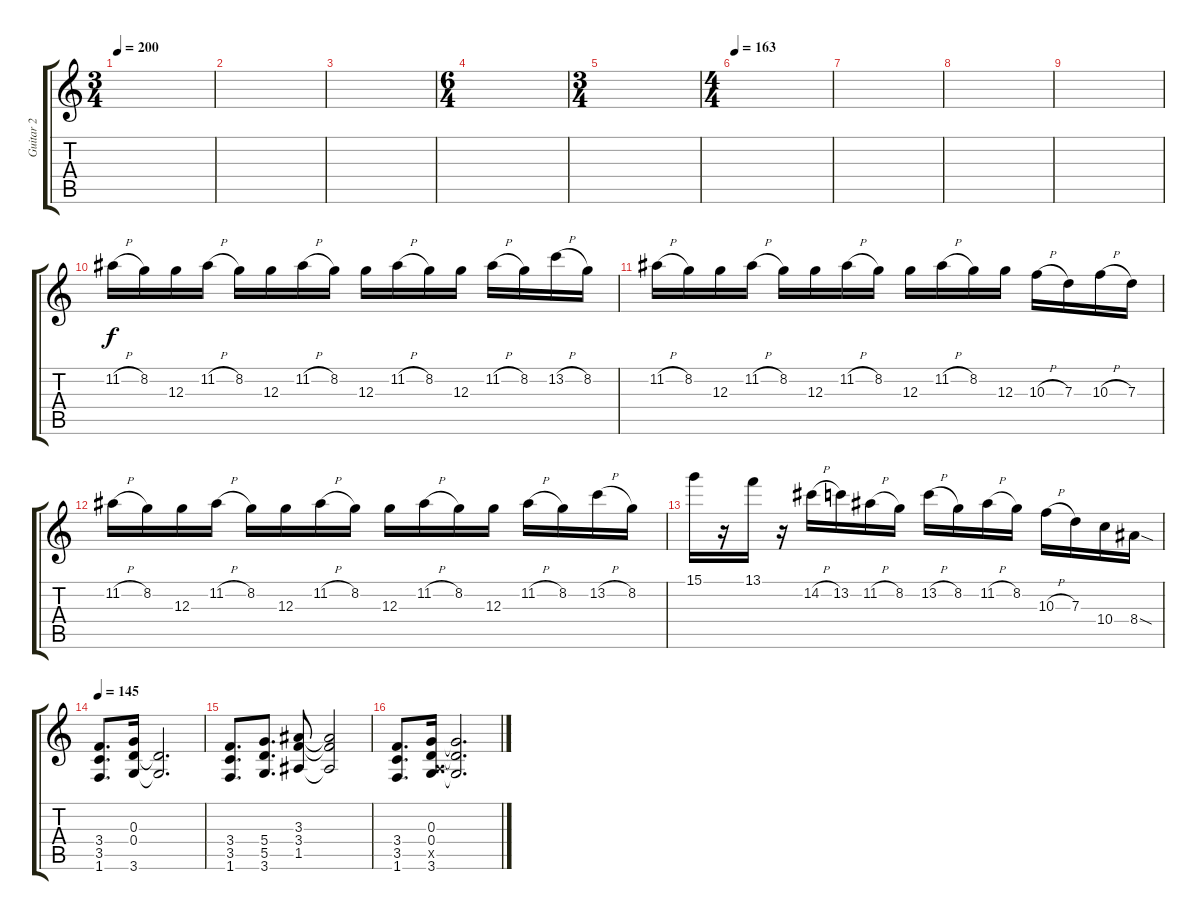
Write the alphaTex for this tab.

\track ("Guitar 2" "Guitar 2") {instrument distortionguitar}
\staff {score tabs}
\tuning (E4 B3 G3 D3 A2 E2) {hide}
\ts (3 4)
\tempo 200
\clef g2
\ks c
|
|
|
\ts (6 4)
|
\ts (3 4)
|
\ts (4 4)
\tempo 163
|
|
|
|
11.2{h}.16{instrument distortionguitar} 8.2.16 12.3.16 11.2{h}.16 8.2.16 12.3.16 11.2{h}.16 8.2.16 12.3.16 11.2{h}.16 8.2.16 12.3.16 11.2{h}.16 8.2.16 13.2{h}.16 8.2.16 |
11.2{h}.16 8.2.16 12.3.16 11.2{h}.16 8.2.16 12.3.16 11.2{h}.16 8.2.16 12.3.16 11.2{h}.16 8.2.16 12.3.16 10.3{h}.16 7.3.16 10.3{h}.16 7.3.16 |
11.2{h}.16 8.2.16 12.3.16 11.2{h}.16 8.2.16 12.3.16 11.2{h}.16 8.2.16 12.3.16 11.2{h}.16 8.2.16 12.3.16 11.2{h}.16 8.2.16 13.2{h}.16 8.2.16 |
15.1.16 r.16 13.1.16 r.16 14.2{h}.16 13.2.16 11.2{h}.16 8.2.16 13.2{h}.16 8.2.16 11.2{h}.16 8.2.16 10.3{h}.16 7.3.16 10.4.16 8.4{sod}.16 |
\tempo 145
(3.4 3.5 1.6).8{d} (0.3 0.4 3.6).16 (0.4{t} 3.6{t}).2{d} |
(3.4 3.5 1.6).8{d} (5.4 5.5 3.6).8{d} (3.3 3.4 1.5).8 (3.3{t} 3.4{t} 1.5{t}).2 |
(3.4 3.5 1.6).8{d} (0.3 0.4 0.5{x} 3.6).16 (0.3{t} 0.4{t} 3.6{t}).2{d}
